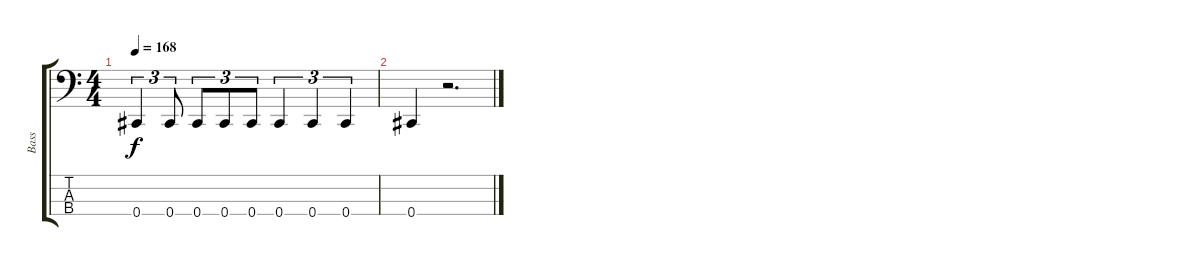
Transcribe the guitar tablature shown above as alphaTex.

\track ("Bass" "Bass") {instrument electricbassfinger}
\staff {score tabs}
\tuning (E2 B1 Gb1 Db1) {hide}
\ts (4 4)
\tempo 168
\clef f4
\ks c
0.4.4{tu (3 2) dy f} 0.4.8{tu (3 2)} 0.4.8{tu (3 2)} 0.4.8{tu (3 2)} 0.4.8{tu (3 2)} 0.4.4{tu (3 2)} 0.4.4{tu (3 2)} 0.4.4{tu (3 2)} |
0.4.4 r.2{d}
